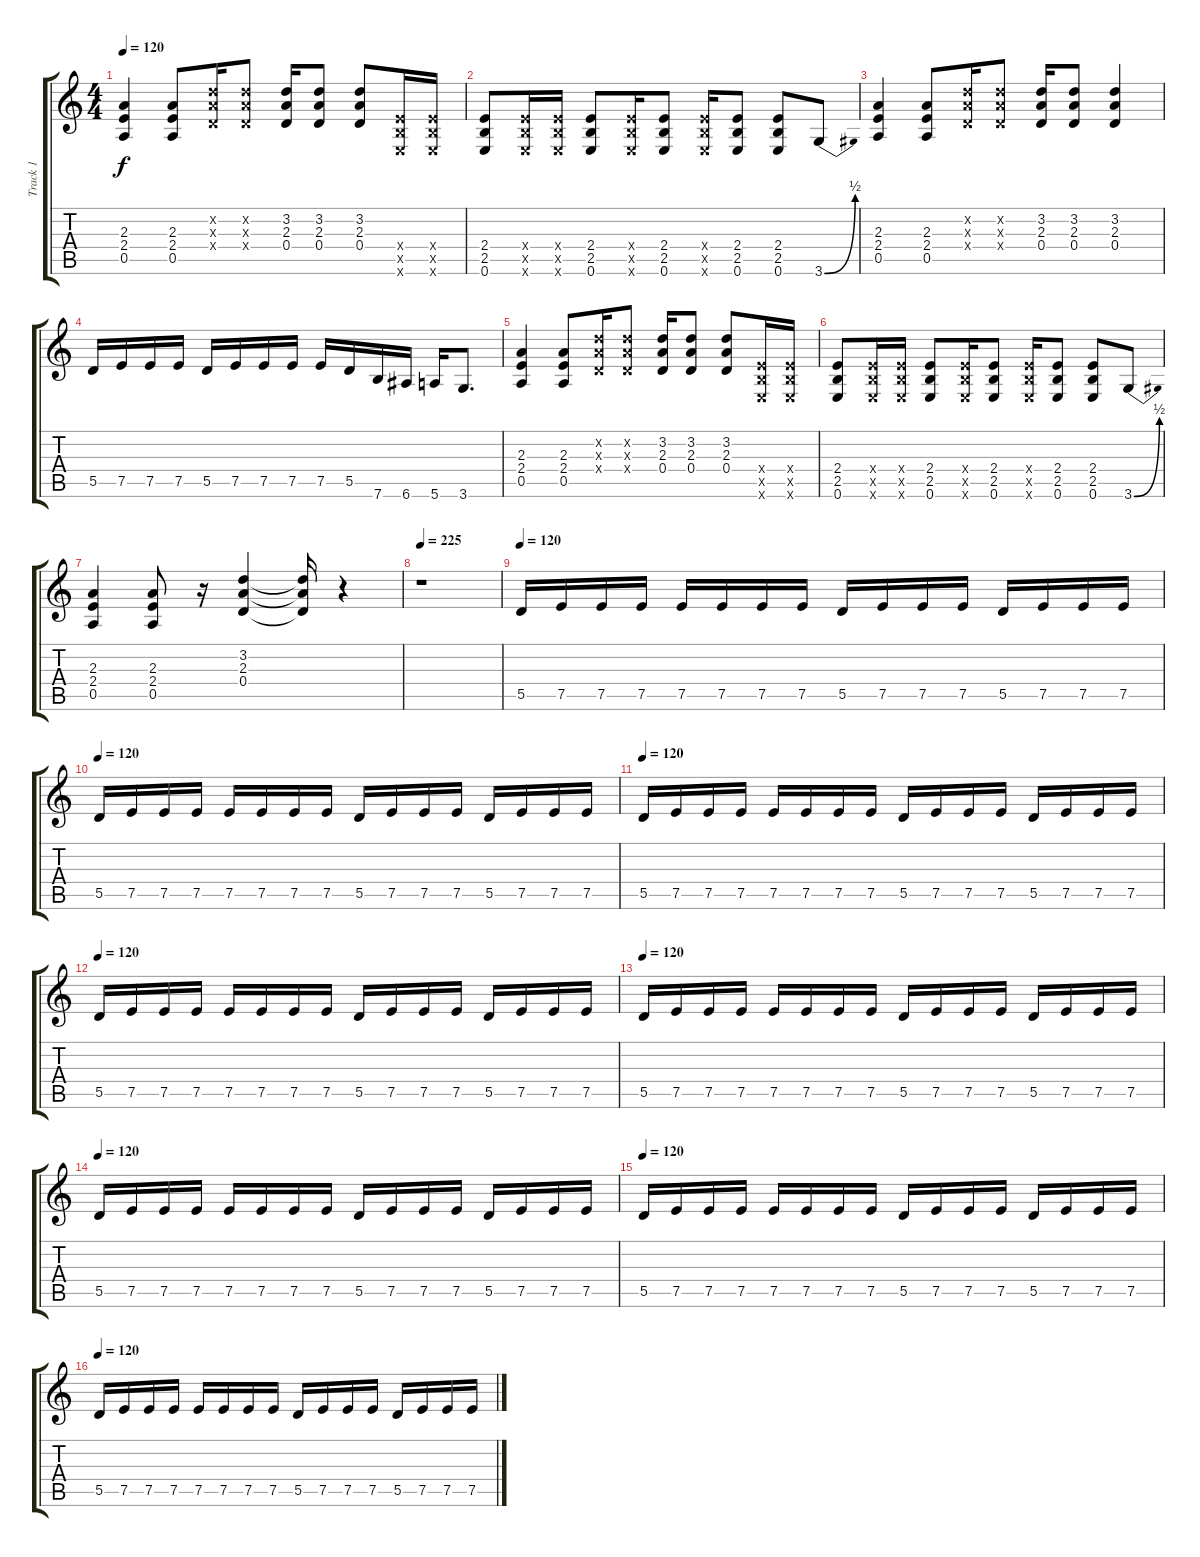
\track ("Track 1" "Track 1") {instrument distortionguitar}
\staff {score tabs}
\tuning (E4 B3 G3 D3 A2 E2) {hide}
\ts (4 4)
\tempo 120
\clef g2
\ks c
(2.3 2.4 0.5).4{dy f} (2.3 2.4 0.5).8 (3.2{x} 2.3{x} 0.4{x}).16 (3.2{x} 2.3{x} 0.4{x}).8 (3.2 2.3 0.4).16 (3.2 2.3 0.4).8 (3.2 2.3 0.4).8 (2.4{x} 2.5{x} 0.6{x}).16 (2.4{x} 2.5{x} 0.6{x}).16 |
(2.4 2.5 0.6).8 (2.4{x} 2.5{x} 0.6{x}).16 (2.4{x} 2.5{x} 0.6{x}).16 (2.4 2.5 0.6).8 (2.4{x} 2.5{x} 0.6{x}).16 (2.4 2.5 0.6).8 (2.4{x} 2.5{x} 0.6{x}).16 (2.4 2.5 0.6).8 (2.4 2.5 0.6).8 3.6{be (bend 0 0 60 2)}.8 |
(2.3 2.4 0.5).4 (2.3 2.4 0.5).8 (3.2{x} 2.3{x} 0.4{x}).16 (3.2{x} 2.3{x} 0.4{x}).8 (3.2 2.3 0.4).16 (3.2 2.3 0.4).8 (3.2 2.3 0.4).4 |
5.5.16 7.5.16 7.5.16 7.5.16 5.5.16 7.5.16 7.5.16 7.5.16 7.5.16 5.5.16 7.6.16 6.6.16 5.6.16 3.6.8{d} |
(2.3 2.4 0.5).4 (2.3 2.4 0.5).8 (3.2{x} 2.3{x} 0.4{x}).16 (3.2{x} 2.3{x} 0.4{x}).8 (3.2 2.3 0.4).16 (3.2 2.3 0.4).8 (3.2 2.3 0.4).8 (2.4{x} 2.5{x} 0.6{x}).16 (2.4{x} 2.5{x} 0.6{x}).16 |
(2.4 2.5 0.6).8 (2.4{x} 2.5{x} 0.6{x}).16 (2.4{x} 2.5{x} 0.6{x}).16 (2.4 2.5 0.6).8 (2.4{x} 2.5{x} 0.6{x}).16 (2.4 2.5 0.6).8 (2.4{x} 2.5{x} 0.6{x}).16 (2.4 2.5 0.6).8 (2.4 2.5 0.6).8 3.6{be (bend 0 0 60 2)}.8 |
(2.3 2.4 0.5).4 (2.3 2.4 0.5).8 r.16 (3.2 2.3 0.4).4 (3.2{t} 2.3{t} 0.4{t}).16 r.4 |
\tempo 225
r.1 |
\tempo 120
5.5.16 7.5.16 7.5.16 7.5.16 7.5.16 7.5.16 7.5.16 7.5.16 5.5.16 7.5.16 7.5.16 7.5.16 5.5.16 7.5.16 7.5.16 7.5.16 |
\tempo 120
5.5.16 7.5.16 7.5.16 7.5.16 7.5.16 7.5.16 7.5.16 7.5.16 5.5.16 7.5.16 7.5.16 7.5.16 5.5.16 7.5.16 7.5.16 7.5.16 |
\tempo 120
5.5.16 7.5.16 7.5.16 7.5.16 7.5.16 7.5.16 7.5.16 7.5.16 5.5.16 7.5.16 7.5.16 7.5.16 5.5.16 7.5.16 7.5.16 7.5.16 |
\tempo 120
5.5.16 7.5.16 7.5.16 7.5.16 7.5.16 7.5.16 7.5.16 7.5.16 5.5.16 7.5.16 7.5.16 7.5.16 5.5.16 7.5.16 7.5.16 7.5.16 |
\tempo 120
5.5.16 7.5.16 7.5.16 7.5.16 7.5.16 7.5.16 7.5.16 7.5.16 5.5.16 7.5.16 7.5.16 7.5.16 5.5.16 7.5.16 7.5.16 7.5.16 |
\tempo 120
5.5.16 7.5.16 7.5.16 7.5.16 7.5.16 7.5.16 7.5.16 7.5.16 5.5.16 7.5.16 7.5.16 7.5.16 5.5.16 7.5.16 7.5.16 7.5.16 |
\tempo 120
5.5.16 7.5.16 7.5.16 7.5.16 7.5.16 7.5.16 7.5.16 7.5.16 5.5.16 7.5.16 7.5.16 7.5.16 5.5.16 7.5.16 7.5.16 7.5.16 |
\tempo 120
5.5.16 7.5.16 7.5.16 7.5.16 7.5.16 7.5.16 7.5.16 7.5.16 5.5.16 7.5.16 7.5.16 7.5.16 5.5.16 7.5.16 7.5.16 7.5.16
